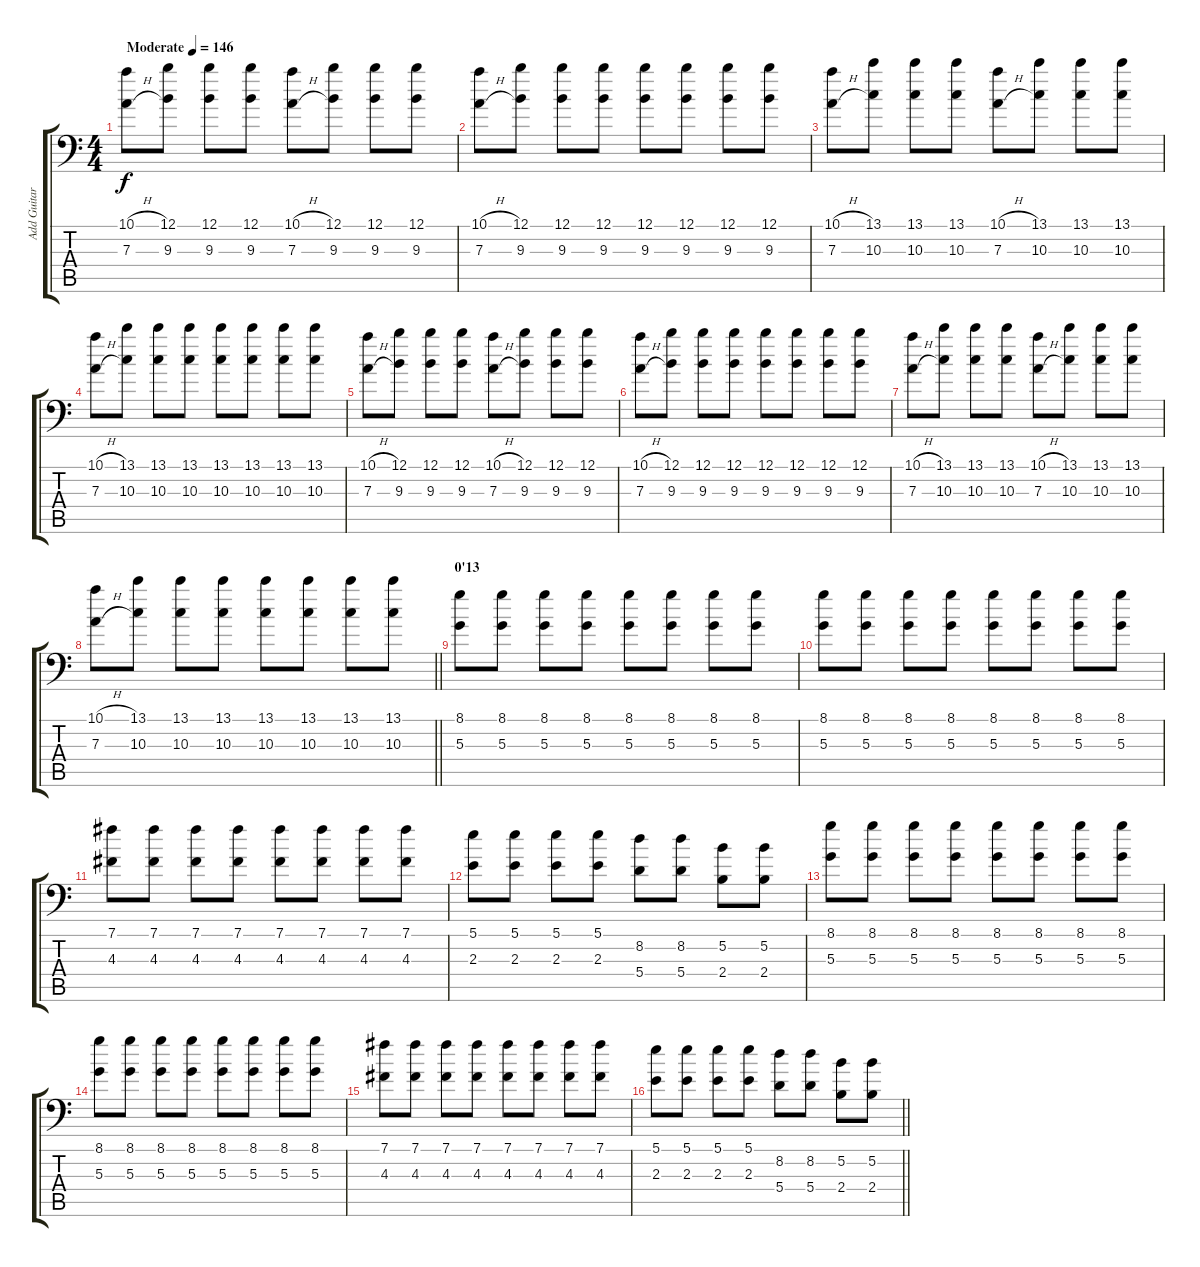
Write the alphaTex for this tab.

\track ("Add Guitar" "Add Guitar") {instrument overdrivenguitar}
\staff {score tabs}
\tuning (B3 Gb3 D3 A2 E2 A1) {hide}
\ts (4 4)
\tempo (146 "Moderate")
\clef f4
\ks c
(10.1{h} 7.3{h}).8{dy f instrument overdrivenguitar} (12.1 9.3).8 (12.1 9.3).8 (12.1 9.3).8 (10.1{h} 7.3{h}).8 (12.1 9.3).8 (12.1 9.3).8 (12.1 9.3).8 |
(10.1{h} 7.3{h}).8 (12.1 9.3).8 (12.1 9.3).8 (12.1 9.3).8 (12.1 9.3).8 (12.1 9.3).8 (12.1 9.3).8 (12.1 9.3).8 |
(10.1{h} 7.3{h}).8 (13.1 10.3).8 (13.1 10.3).8 (13.1 10.3).8 (10.1{h} 7.3{h}).8 (13.1 10.3).8 (13.1 10.3).8 (13.1 10.3).8 |
(10.1{h} 7.3{h}).8 (13.1 10.3).8 (13.1 10.3).8 (13.1 10.3).8 (13.1 10.3).8 (13.1 10.3).8 (13.1 10.3).8 (13.1 10.3).8 |
(10.1{h} 7.3{h}).8 (12.1 9.3).8 (12.1 9.3).8 (12.1 9.3).8 (10.1{h} 7.3{h}).8 (12.1 9.3).8 (12.1 9.3).8 (12.1 9.3).8 |
(10.1{h} 7.3{h}).8 (12.1 9.3).8 (12.1 9.3).8 (12.1 9.3).8 (12.1 9.3).8 (12.1 9.3).8 (12.1 9.3).8 (12.1 9.3).8 |
(10.1{h} 7.3{h}).8 (13.1 10.3).8 (13.1 10.3).8 (13.1 10.3).8 (10.1{h} 7.3{h}).8 (13.1 10.3).8 (13.1 10.3).8 (13.1 10.3).8 |
\barLineRight lightlight
(10.1{h} 7.3{h}).8 (13.1 10.3).8 (13.1 10.3).8 (13.1 10.3).8 (13.1 10.3).8 (13.1 10.3).8 (13.1 10.3).8 (13.1 10.3).8 |
\section ("" "0'13")
(8.1 5.3).8 (8.1 5.3).8 (8.1 5.3).8 (8.1 5.3).8 (8.1 5.3).8 (8.1 5.3).8 (8.1 5.3).8 (8.1 5.3).8 |
(8.1 5.3).8 (8.1 5.3).8 (8.1 5.3).8 (8.1 5.3).8 (8.1 5.3).8 (8.1 5.3).8 (8.1 5.3).8 (8.1 5.3).8 |
(7.1 4.3).8 (7.1 4.3).8 (7.1 4.3).8 (7.1 4.3).8 (7.1 4.3).8 (7.1 4.3).8 (7.1 4.3).8 (7.1 4.3).8 |
(5.1 2.3).8 (5.1 2.3).8 (5.1 2.3).8 (5.1 2.3).8 (8.2 5.4).8 (8.2 5.4).8 (5.2 2.4).8 (5.2 2.4).8 |
(8.1 5.3).8 (8.1 5.3).8 (8.1 5.3).8 (8.1 5.3).8 (8.1 5.3).8 (8.1 5.3).8 (8.1 5.3).8 (8.1 5.3).8 |
(8.1 5.3).8 (8.1 5.3).8 (8.1 5.3).8 (8.1 5.3).8 (8.1 5.3).8 (8.1 5.3).8 (8.1 5.3).8 (8.1 5.3).8 |
(7.1 4.3).8 (7.1 4.3).8 (7.1 4.3).8 (7.1 4.3).8 (7.1 4.3).8 (7.1 4.3).8 (7.1 4.3).8 (7.1 4.3).8 |
\barLineRight lightlight
(5.1 2.3).8 (5.1 2.3).8 (5.1 2.3).8 (5.1 2.3).8 (8.2 5.4).8 (8.2 5.4).8 (5.2 2.4).8 (5.2 2.4).8
